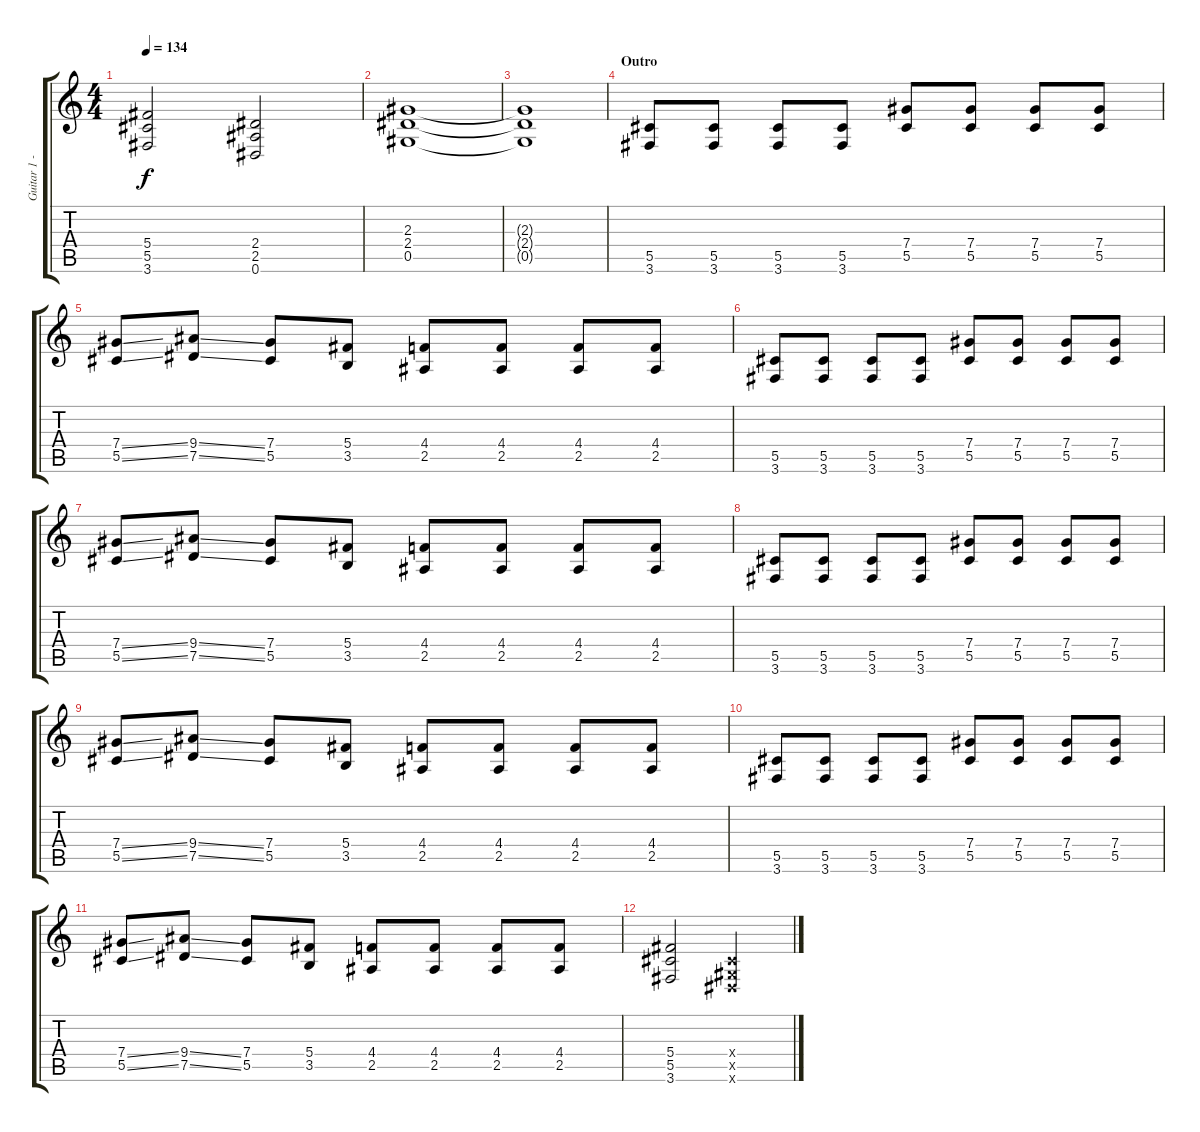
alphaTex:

\track ("Guitar 1 - Eb" "Guitar 1 -") {instrument distortionguitar}
\staff {score tabs}
\tuning (Eb4 Bb3 Gb3 Db3 Ab2 Eb2) {hide}
\ts (4 4)
\tempo 134
\clef g2
\ks c
(5.4 5.5 3.6).2{dy f} (2.4 2.5 0.6).2 |
(2.3 2.4 0.5).1 |
(2.3{t} 2.4{t} 0.5{t}).1 |
\section ("" "Outro")
(5.5 3.6).8 (5.5 3.6).8 (5.5 3.6).8 (5.5 3.6).8 (7.4 5.5).8 (7.4 5.5).8 (7.4 5.5).8 (7.4 5.5).8 |
(7.4{ss} 5.5{ss}).8 (9.4{ss} 7.5{ss}).8 (7.4 5.5).8 (5.4 3.5).8 (4.4 2.5).8 (4.4 2.5).8 (4.4 2.5).8 (4.4 2.5).8 |
(5.5 3.6).8 (5.5 3.6).8 (5.5 3.6).8 (5.5 3.6).8 (7.4 5.5).8 (7.4 5.5).8 (7.4 5.5).8 (7.4 5.5).8 |
(7.4{ss} 5.5{ss}).8 (9.4{ss} 7.5{ss}).8 (7.4 5.5).8 (5.4 3.5).8 (4.4 2.5).8 (4.4 2.5).8 (4.4 2.5).8 (4.4 2.5).8 |
(5.5 3.6).8 (5.5 3.6).8 (5.5 3.6).8 (5.5 3.6).8 (7.4 5.5).8 (7.4 5.5).8 (7.4 5.5).8 (7.4 5.5).8 |
(7.4{ss} 5.5{ss}).8 (9.4{ss} 7.5{ss}).8 (7.4 5.5).8 (5.4 3.5).8 (4.4 2.5).8 (4.4 2.5).8 (4.4 2.5).8 (4.4 2.5).8 |
(5.5 3.6).8 (5.5 3.6).8 (5.5 3.6).8 (5.5 3.6).8 (7.4 5.5).8 (7.4 5.5).8 (7.4 5.5).8 (7.4 5.5).8 |
(7.4{ss} 5.5{ss}).8 (9.4{ss} 7.5{ss}).8 (7.4 5.5).8 (5.4 3.5).8 (4.4 2.5).8 (4.4 2.5).8 (4.4 2.5).8 (4.4 2.5).8 |
(5.4 5.5 3.6).2 (0.4{x} 0.5{x} 0.6{x}).2
